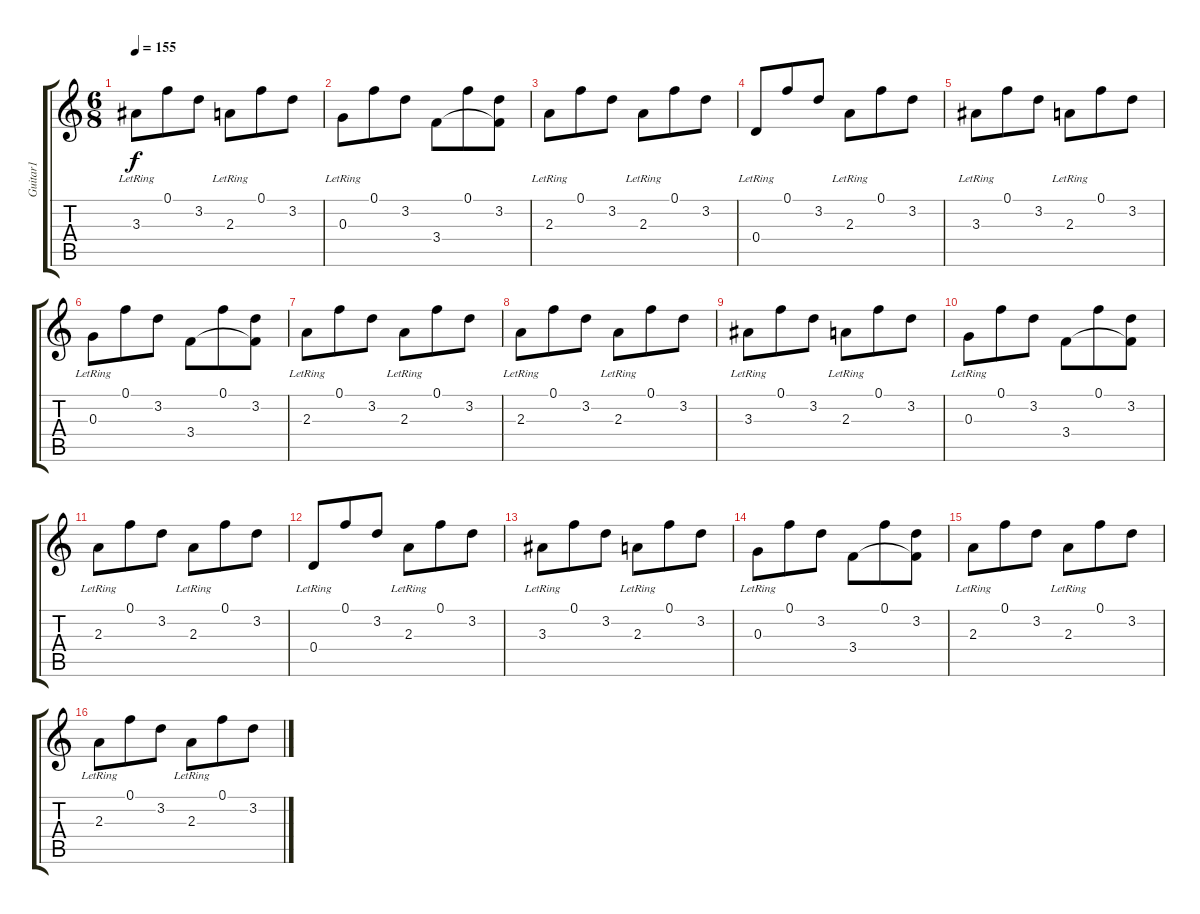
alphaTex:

\track ("Guitar1" "Guitar1") {instrument acousticguitarnylon}
\staff {score tabs}
\tuning (F4 B3 G3 D3 A2 E2) {hide}
\ts (6 8)
\tempo 155
\clef g2
\ks c
3.3{lr}.8{dy f} 0.1.8 3.2.8 2.3{lr}.8 0.1.8 3.2.8 |
0.3{lr}.8 0.1.8 3.2.8 3.4.8 0.1.8 (3.2 3.4{t}).8 |
2.3{lr}.8 0.1.8 3.2.8 2.3{lr}.8 0.1.8 3.2.8 |
0.4{lr}.8 0.1.8 3.2.8 2.3{lr}.8 0.1.8 3.2.8 |
3.3{lr}.8 0.1.8 3.2.8 2.3{lr}.8 0.1.8 3.2.8 |
0.3{lr}.8 0.1.8 3.2.8 3.4.8 0.1.8 (3.2 3.4{t}).8 |
2.3{lr}.8 0.1.8 3.2.8 2.3{lr}.8 0.1.8 3.2.8 |
2.3{lr}.8 0.1.8 3.2.8 2.3{lr}.8 0.1.8 3.2.8 |
3.3{lr}.8 0.1.8 3.2.8 2.3{lr}.8 0.1.8 3.2.8 |
0.3{lr}.8 0.1.8 3.2.8 3.4.8 0.1.8 (3.2 3.4{t}).8 |
2.3{lr}.8 0.1.8 3.2.8 2.3{lr}.8 0.1.8 3.2.8 |
0.4{lr}.8 0.1.8 3.2.8 2.3{lr}.8 0.1.8 3.2.8 |
3.3{lr}.8 0.1.8 3.2.8 2.3{lr}.8 0.1.8 3.2.8 |
0.3{lr}.8 0.1.8 3.2.8 3.4.8 0.1.8 (3.2 3.4{t}).8 |
2.3{lr}.8 0.1.8 3.2.8 2.3{lr}.8 0.1.8 3.2.8 |
2.3{lr}.8 0.1.8 3.2.8 2.3{lr}.8 0.1.8 3.2.8
